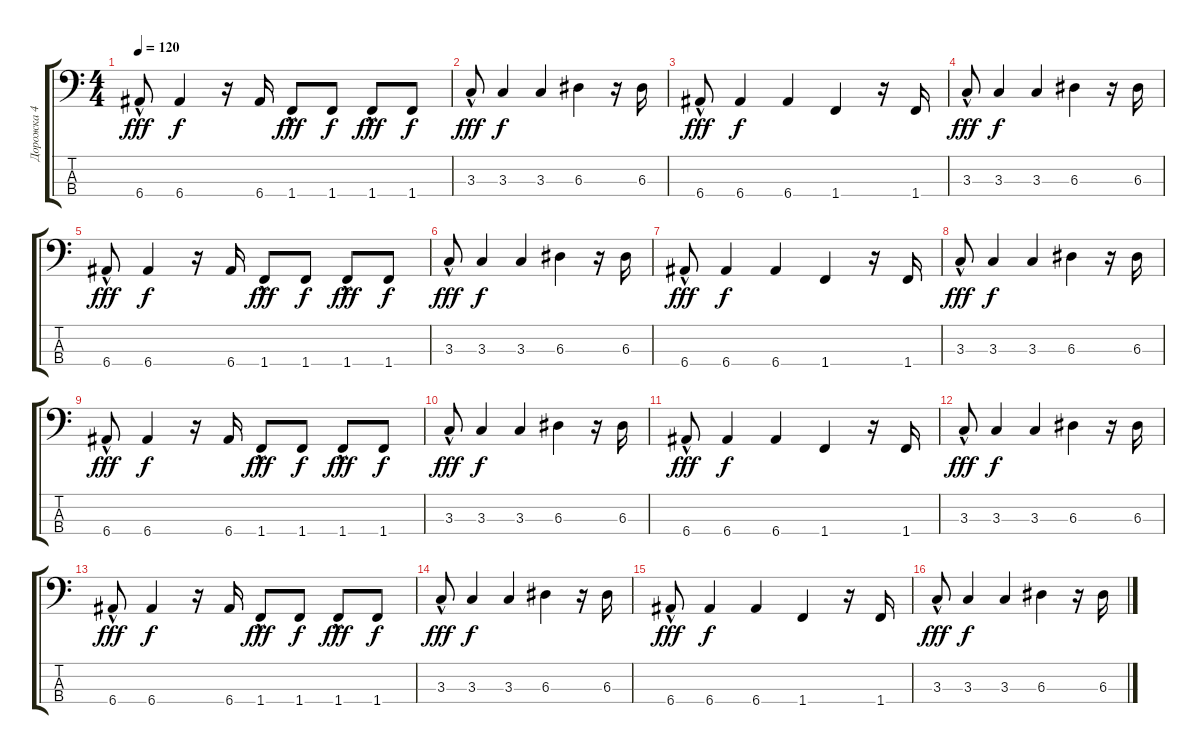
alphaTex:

\track ("Дорожка 4" "Дорожка 4") {instrument electricbassfinger}
\staff {score tabs}
\tuning (G2 D2 A1 E1) {hide}
\ts (4 4)
\tempo 120
\clef f4
\ks c
6.4{hac}.8{dy fff} 6.4.4{dy f} r.16 6.4.16 1.4{hac}.8{dy fff} 1.4.8{dy f} 1.4{hac}.8{dy fff} 1.4.8{dy f} |
3.3{hac}.8{dy fff} 3.3.4{dy f} 3.3.4 6.3.4 r.16 6.3.16 |
6.4{hac}.8{dy fff} 6.4.4{dy f} 6.4.4 1.4.4 r.16 1.4.16 |
3.3{hac}.8{dy fff} 3.3.4{dy f} 3.3.4 6.3.4 r.16 6.3.16 |
6.4{hac}.8{dy fff} 6.4.4{dy f} r.16 6.4.16 1.4{hac}.8{dy fff} 1.4.8{dy f} 1.4{hac}.8{dy fff} 1.4.8{dy f} |
3.3{hac}.8{dy fff} 3.3.4{dy f} 3.3.4 6.3.4 r.16 6.3.16 |
6.4{hac}.8{dy fff} 6.4.4{dy f} 6.4.4 1.4.4 r.16 1.4.16 |
3.3{hac}.8{dy fff} 3.3.4{dy f} 3.3.4 6.3.4 r.16 6.3.16 |
6.4{hac}.8{dy fff} 6.4.4{dy f} r.16 6.4.16 1.4{hac}.8{dy fff} 1.4.8{dy f} 1.4{hac}.8{dy fff} 1.4.8{dy f} |
3.3{hac}.8{dy fff} 3.3.4{dy f} 3.3.4 6.3.4 r.16 6.3.16 |
6.4{hac}.8{dy fff} 6.4.4{dy f} 6.4.4 1.4.4 r.16 1.4.16 |
3.3{hac}.8{dy fff} 3.3.4{dy f} 3.3.4 6.3.4 r.16 6.3.16 |
6.4{hac}.8{dy fff} 6.4.4{dy f} r.16 6.4.16 1.4{hac}.8{dy fff} 1.4.8{dy f} 1.4{hac}.8{dy fff} 1.4.8{dy f} |
3.3{hac}.8{dy fff} 3.3.4{dy f} 3.3.4 6.3.4 r.16 6.3.16 |
6.4{hac}.8{dy fff} 6.4.4{dy f} 6.4.4 1.4.4 r.16 1.4.16 |
3.3{hac}.8{dy fff} 3.3.4{dy f} 3.3.4 6.3.4 r.16 6.3.16
